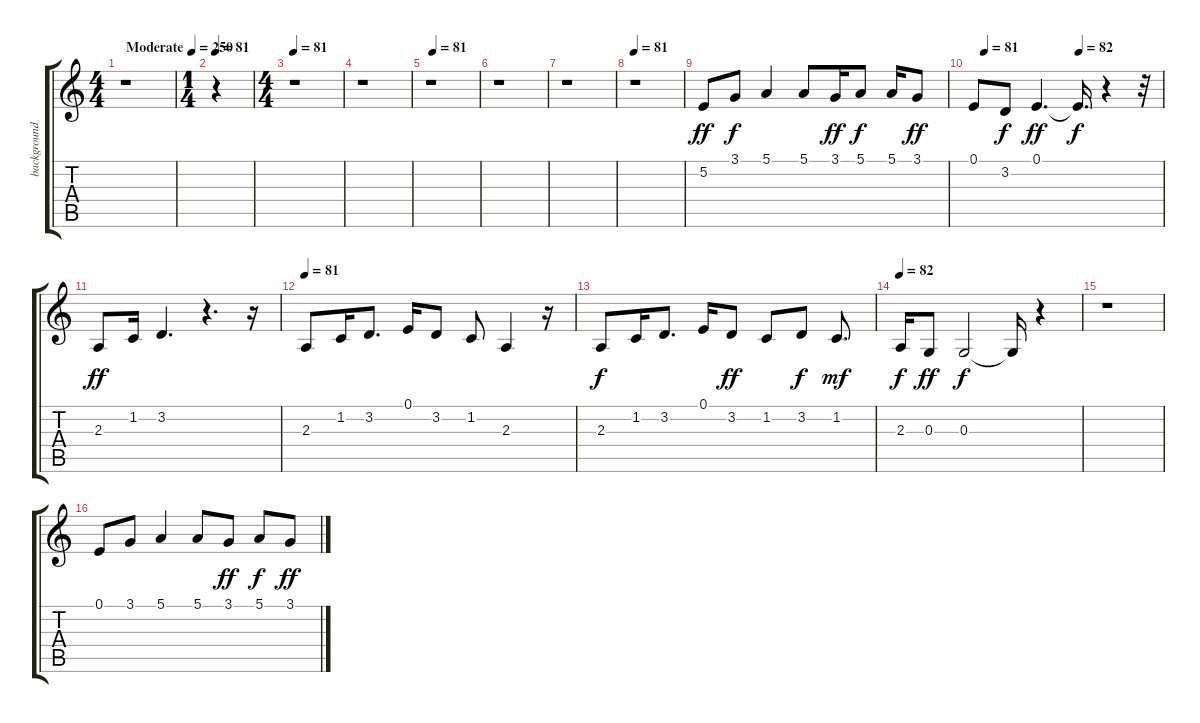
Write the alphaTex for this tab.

\track ("background" "background") {instrument orchestralharp}
\staff {score tabs}
\tuning (E4 B3 G3 D3 A2 E2) {hide}
\ts (4 4)
\tempo (250 "Moderate")
\clef g2
\ks c
r.1{dy ff instrument orchestralharp} |
\ts (1 4)
\tempo 81
r.4 |
\ts (4 4)
\tempo 81
r.1 |
r.1 |
\tempo (81 0.0625)
r.1 |
r.1 |
r.1 |
\tempo 81
r.1 |
5.2.8 3.1.8{dy f} 5.1.4 5.1.8 3.1.16{dy ff} 5.1.8{dy f} 5.1.16 3.1.8{dy ff} |
\tempo (81 0.0625)
\tempo (82 0.5625)
0.1.8 3.2.8{dy f} 0.1.4{d dy ff} 0.1{t}.16{d dy f} r.4 r.32 |
2.3.8{dy ff} 1.2.16 3.2.4{d} r.4{d} r.16 |
\tempo 81
2.3.8 1.2.16 3.2.8{d} 0.1.16 3.2.8 1.2.8 2.3.4 r.16 |
2.3.8{dy f} 1.2.16 3.2.8{d} 0.1.16 3.2.8{dy ff} 1.2.8 3.2.8{dy f} 1.2.8{d dy mf} |
\tempo 82
2.3.16{dy f} 0.3.8{dy ff} 0.3.2{dy f} 0.3{t}.16 r.4 |
r.1 |
0.1.8 3.1.8 5.1.4 5.1.8 3.1.8{dy ff} 5.1.8{dy f} 3.1.8{dy ff}
